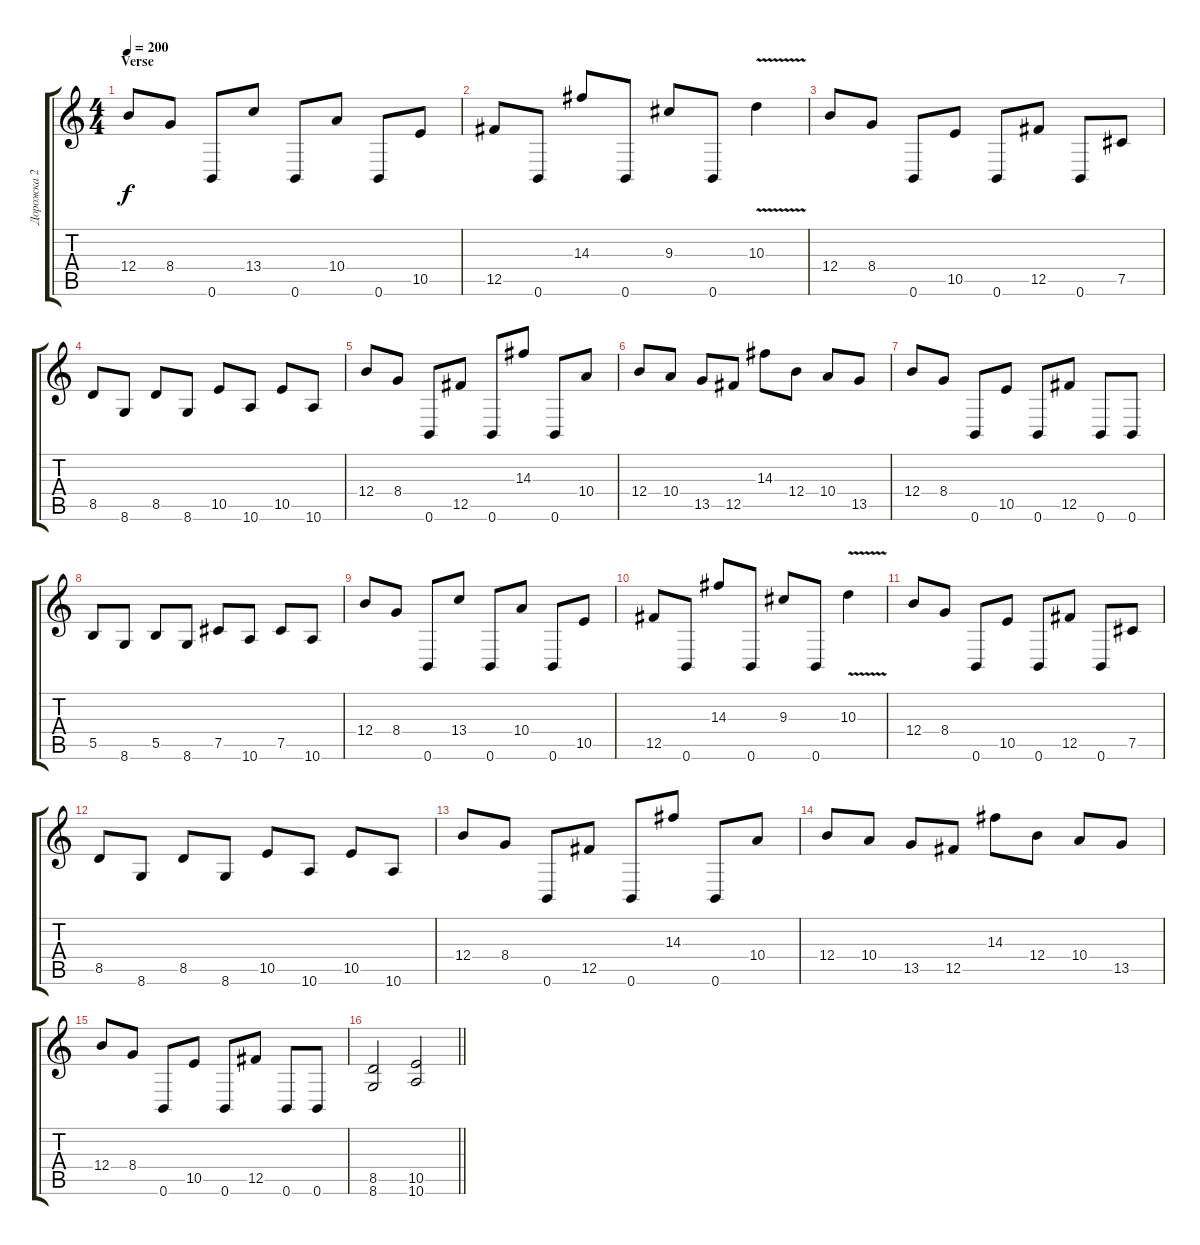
\track ("Дорожка 2" "Дорожка 2") {instrument distortionguitar}
\staff {score tabs}
\tuning (Db4 Ab3 E3 B2 Gb2 B1) {hide}
\ts (4 4)
\section ("" "Verse")
\tempo 200
\clef g2
\ks c
12.4.8{dy f} 8.4.8 0.6.8 13.4.8 0.6.8 10.4.8 0.6.8 10.5.8 |
12.5.8 0.6.8 14.3.8 0.6.8 9.3.8 0.6.8 10.3{v}.4 |
12.4.8 8.4.8 0.6.8 10.5.8 0.6.8 12.5.8 0.6.8 7.5.8 |
8.5.8 8.6.8 8.5.8 8.6.8 10.5.8 10.6.8 10.5.8 10.6.8 |
12.4.8 8.4.8 0.6.8 12.5.8 0.6.8 14.3.8 0.6.8 10.4.8 |
12.4.8 10.4.8 13.5.8 12.5.8 14.3.8 12.4.8 10.4.8 13.5.8 |
12.4.8 8.4.8 0.6.8 10.5.8 0.6.8 12.5.8 0.6.8 0.6.8 |
5.5.8 8.6.8 5.5.8 8.6.8 7.5.8 10.6.8 7.5.8 10.6.8 |
12.4.8 8.4.8 0.6.8 13.4.8 0.6.8 10.4.8 0.6.8 10.5.8 |
12.5.8 0.6.8 14.3.8 0.6.8 9.3.8 0.6.8 10.3{v}.4 |
12.4.8 8.4.8 0.6.8 10.5.8 0.6.8 12.5.8 0.6.8 7.5.8 |
8.5.8 8.6.8 8.5.8 8.6.8 10.5.8 10.6.8 10.5.8 10.6.8 |
12.4.8 8.4.8 0.6.8 12.5.8 0.6.8 14.3.8 0.6.8 10.4.8 |
12.4.8 10.4.8 13.5.8 12.5.8 14.3.8 12.4.8 10.4.8 13.5.8 |
12.4.8 8.4.8 0.6.8 10.5.8 0.6.8 12.5.8 0.6.8 0.6.8 |
\barLineRight lightlight
(8.5 8.6).2 (10.5 10.6).2
